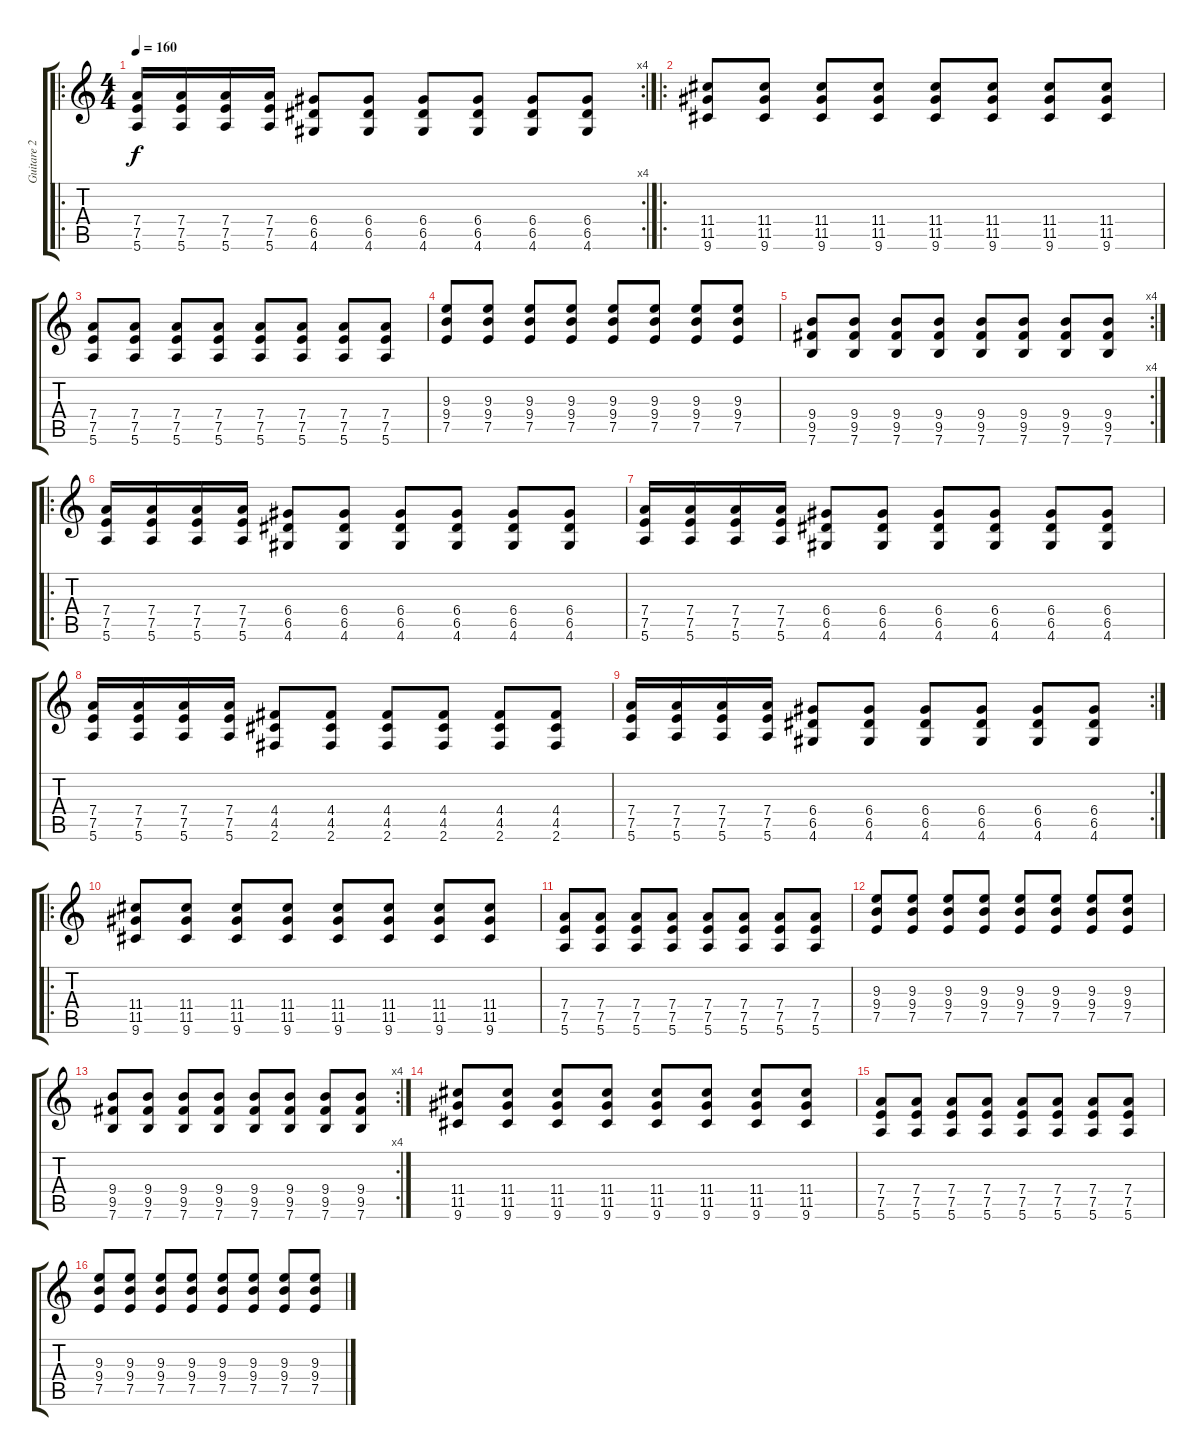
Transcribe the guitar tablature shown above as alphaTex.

\track ("Guitare 2" "Guitare 2") {instrument distortionguitar}
\staff {score tabs}
\tuning (E4 B3 G3 D3 A2 E2) {hide}
\ro
\rc 4
\ts (4 4)
\tempo 160
\clef g2
\ks c
(7.4 7.5 5.6).16{dy f instrument distortionguitar} (7.4 7.5 5.6).16 (7.4 7.5 5.6).16 (7.4 7.5 5.6).16 (6.4 6.5 4.6).8 (6.4 6.5 4.6).8 (6.4 6.5 4.6).8 (6.4 6.5 4.6).8 (6.4 6.5 4.6).8 (6.4 6.5 4.6).8 |
\ro
(11.4 11.5 9.6).8 (11.4 11.5 9.6).8 (11.4 11.5 9.6).8 (11.4 11.5 9.6).8 (11.4 11.5 9.6).8 (11.4 11.5 9.6).8 (11.4 11.5 9.6).8 (11.4 11.5 9.6).8 |
(7.4 7.5 5.6).8 (7.4 7.5 5.6).8 (7.4 7.5 5.6).8 (7.4 7.5 5.6).8 (7.4 7.5 5.6).8 (7.4 7.5 5.6).8 (7.4 7.5 5.6).8 (7.4 7.5 5.6).8 |
(9.3 9.4 7.5).8 (9.3 9.4 7.5).8 (9.3 9.4 7.5).8 (9.3 9.4 7.5).8 (9.3 9.4 7.5).8 (9.3 9.4 7.5).8 (9.3 9.4 7.5).8 (9.3 9.4 7.5).8 |
\rc 4
(9.4 9.5 7.6).8 (9.4 9.5 7.6).8 (9.4 9.5 7.6).8 (9.4 9.5 7.6).8 (9.4 9.5 7.6).8 (9.4 9.5 7.6).8 (9.4 9.5 7.6).8 (9.4 9.5 7.6).8 |
\ro
(7.4 7.5 5.6).16 (7.4 7.5 5.6).16 (7.4 7.5 5.6).16 (7.4 7.5 5.6).16 (6.4 6.5 4.6).8 (6.4 6.5 4.6).8 (6.4 6.5 4.6).8 (6.4 6.5 4.6).8 (6.4 6.5 4.6).8 (6.4 6.5 4.6).8 |
(7.4 7.5 5.6).16 (7.4 7.5 5.6).16 (7.4 7.5 5.6).16 (7.4 7.5 5.6).16 (6.4 6.5 4.6).8 (6.4 6.5 4.6).8 (6.4 6.5 4.6).8 (6.4 6.5 4.6).8 (6.4 6.5 4.6).8 (6.4 6.5 4.6).8 |
(7.4 7.5 5.6).16 (7.4 7.5 5.6).16 (7.4 7.5 5.6).16 (7.4 7.5 5.6).16 (4.4 4.5 2.6).8 (4.4 4.5 2.6).8 (4.4 4.5 2.6).8 (4.4 4.5 2.6).8 (4.4 4.5 2.6).8 (4.4 4.5 2.6).8 |
\rc 2
(7.4 7.5 5.6).16 (7.4 7.5 5.6).16 (7.4 7.5 5.6).16 (7.4 7.5 5.6).16 (6.4 6.5 4.6).8 (6.4 6.5 4.6).8 (6.4 6.5 4.6).8 (6.4 6.5 4.6).8 (6.4 6.5 4.6).8 (6.4 6.5 4.6).8 |
\ro
(11.4 11.5 9.6).8 (11.4 11.5 9.6).8 (11.4 11.5 9.6).8 (11.4 11.5 9.6).8 (11.4 11.5 9.6).8 (11.4 11.5 9.6).8 (11.4 11.5 9.6).8 (11.4 11.5 9.6).8 |
(7.4 7.5 5.6).8 (7.4 7.5 5.6).8 (7.4 7.5 5.6).8 (7.4 7.5 5.6).8 (7.4 7.5 5.6).8 (7.4 7.5 5.6).8 (7.4 7.5 5.6).8 (7.4 7.5 5.6).8 |
(9.3 9.4 7.5).8 (9.3 9.4 7.5).8 (9.3 9.4 7.5).8 (9.3 9.4 7.5).8 (9.3 9.4 7.5).8 (9.3 9.4 7.5).8 (9.3 9.4 7.5).8 (9.3 9.4 7.5).8 |
\rc 4
(9.4 9.5 7.6).8 (9.4 9.5 7.6).8 (9.4 9.5 7.6).8 (9.4 9.5 7.6).8 (9.4 9.5 7.6).8 (9.4 9.5 7.6).8 (9.4 9.5 7.6).8 (9.4 9.5 7.6).8 |
(11.4 11.5 9.6).8 (11.4 11.5 9.6).8 (11.4 11.5 9.6).8 (11.4 11.5 9.6).8 (11.4 11.5 9.6).8 (11.4 11.5 9.6).8 (11.4 11.5 9.6).8 (11.4 11.5 9.6).8 |
(7.4 7.5 5.6).8 (7.4 7.5 5.6).8 (7.4 7.5 5.6).8 (7.4 7.5 5.6).8 (7.4 7.5 5.6).8 (7.4 7.5 5.6).8 (7.4 7.5 5.6).8 (7.4 7.5 5.6).8 |
(9.3 9.4 7.5).8 (9.3 9.4 7.5).8 (9.3 9.4 7.5).8 (9.3 9.4 7.5).8 (9.3 9.4 7.5).8 (9.3 9.4 7.5).8 (9.3 9.4 7.5).8 (9.3 9.4 7.5).8
